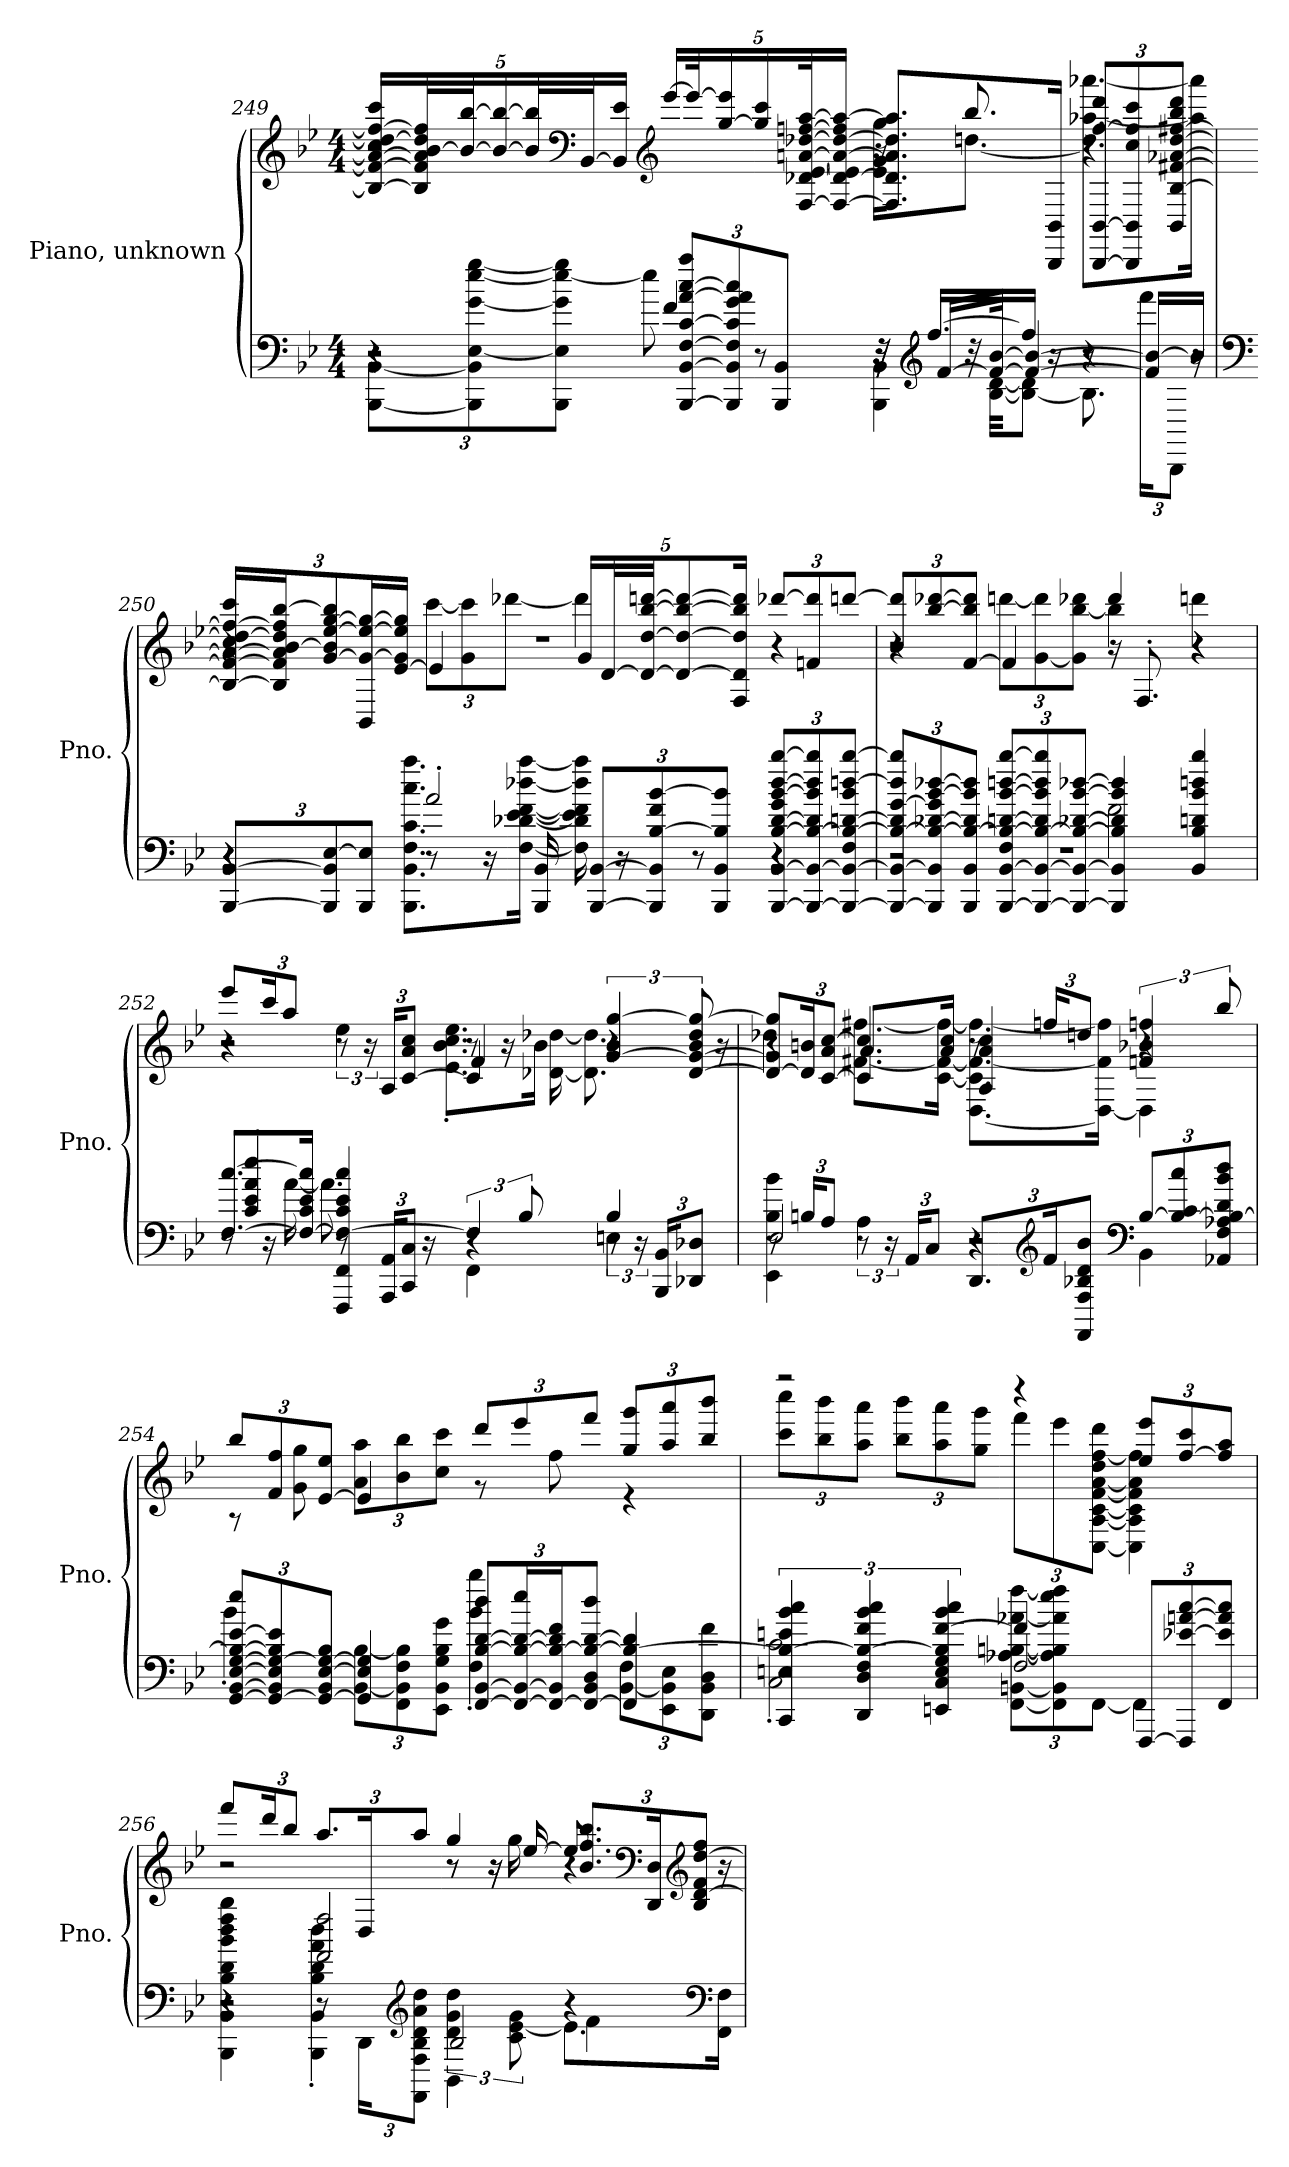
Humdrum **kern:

**kern	**kern
*part1	*part1
*staff2	*staff1
*I"Piano, unknown	*
*I'Pno.	*
!!LO:LB:g=z
*clefF4	*clefG2
*k[b-e-]	*k[b-e-]
*M4/4	*M4/4
=249	=249
*^	*^
*	*^	*	*^
*	*	*^	*	*	*
*	*	*	*Xbrackettup	*	*	*Xbrackettup
4r	2r	4r	[12BBB-\ [12BB-\L	2r	2r	20B-/_ 20f#/_ 20a-/_ 20cc/ 20dd/_ 20ff#/_ 20ccc/LL
.	.	.	.	.	.	40B-/] 40f#/] 40a-/] [40b-/ 40dd/] 40ff#/]L
.	.	.	.	.	.	40b-/_ [40bb-/J
.	.	.	12BBB-\] 12BB-\] [12E-\ [12g\ [12ee-\ [12gg\	.	.	.
.	.	.	.	.	.	20b-/_ 20bb-/_
.	.	.	.	.	.	40b-/] 40bb-/]L
.	.	.	12BBB-\ 12E-\] 12g\] 12ee-\_ 12gg\]J	.	.	.
*	*	*	*	*clefF4	*	*
.	.	.	.	.	.	[40BB-/J
.	.	.	.	.	.	20BB-/] 20e-/JJ
*	*	*	*	*clefG2	*	*
4f/	.	[12BBB-/ [12BB-/ [12F/ [12c/ [12a/ [12cc/ 12aa/L	8ee-\]	.	.	[20eee-/LL
.	.	.	.	.	.	40eee-/K_
.	.	.	.	.	.	[20gg/ 20eee-/]
.	.	12BBB-/] 12BB-/] 12F/] 12c/] 12g/ 12a/] 12cc/]	.	.	.	.
.	.	.	8r	.	.	20gg/] 20ccc/
.	.	12BBB-/ 12BB-/J	.	.	.	.
.	.	.	.	.	.	[40F/ [40d-X/ [40e-/ [40an/ [40dd-X/ [40ffn/ [40aa/K
.	.	.	.	.	.	20F/_ 20d-/_ 20e-/] 20a/_ 20dd-/_ 20ff/] 20aa/_JJ
32r	16r	32r	4BBB-\ 4BB-\	16r	16e-\ 16g\ 16gg\KL	8.F/] 8.d-/] 8.a/] 8.dd-/] 8.aa/]L
*clefG2	*	*	*	*	*	*
[16.ff/LL	.	[16f/LL	.	.	.	.
.	32r	.	.	8.bb-/	[8.ddn\J	.
.	[32B-\ [32d\KKL	32f/_ [32b-/JJk	.	.	.	.
16ff/JJ]	8B-\_ 8d\]J	4f/_ 4b-/_	.	.	.	.
16r	.	.	.	.	.	16BBB-/ 16BB-/Jk
4r	8.B-\]	.	8r	4r	8.dd\] [8.aa-X\ [8.aaa-X\L	[12BBB-/ [12BB-/ [12ff/ 12ddd/L
.	.	.	.	.	.	12BBB-/] 12BB-/] 12cc/ 12ff/] 12ccc/
.	.	16f/] 16b-/_LL	24fff\KL	.	.	.
.	.	.	12BBB-\J	.	.	12BB-/ [12B-/ [12f#X/ [12a-X/ [12dd/ [12ff#X/ 12bb-/ 12ddd/J
.	16r	16b-/JJ]	.	.	16aa-\] 16aaa-\]Jk	.
*v	*v	*v	*v	*	*	*
!!LO:LB:g=z	!!	!!
=250	=250	=250	=250
*clefF4	*	*	*
*^	*	*	*
*	*^	*	*	*
4r	4r	[12BBB-/ [12BB-/L	1r	4r	24B-/_ 24f#/_ 24a-/_ 24cc/ 24dd/_ 24ff#/_ 24ccc/LL
.	.	.	.	.	24B-/] 24f#/] 24a-/] [24b-/ 24dd/] 24ff#/] [24bb-/J
.	.	12BBB-/] 12BB-/] [12E-/	.	.	[12g/ 12b-/] [12ee-/ [12gg/ 12bb-/]
.	.	12BBB-/ 12E-/]J	.	.	24BB-/ 24g/_ 24ee-/_ 24gg/_L
.	.	.	.	.	[24e-/ 24g/] 24ee-/] 24gg/]JJ
2a'/	8.BBB-\ 8.BB-\ 8.F\ 8.c\ 8.cc\ 8.aa\L	8r	.	[12ccc\L	4e-/]
.	.	.	.	12g\ 12ccc\]	.
.	.	16r	.	.	.
.	.	.	.	[12ddd-X\J	.
.	[16F\ [16d-X\ [16e-\ [16f\ [16dd-X\ [16aa\Jk	16BBB-/ 16BB-/	.	.	.
.	16F\] 16d-\] 16e-\] 16f\] 16dd-\] 16aa\]	[12BBB-/ [12BB-/L	.	4ddd-\]	20g/LL
.	.	.	.	.	[40d/L
.	16r	.	.	.	.
.	.	.	.	.	40d/_ [40dd/ [40bb-/ [40dddn/JJ
.	.	12BBB-/] 12BB-/] [12B-/ 12f/ [12b-/	.	.	.
.	.	.	.	.	10d/_ 10dd/_ 10bb-/_ 10ddd/_
.	8r	.	.	.	.
.	.	12BBB-/ 12BB-/ 12B-/] 12b-/]J	.	.	.
.	.	.	.	.	20F/ 20d/] 20dd/] 20bb-/] 20ddd/]Jk
4r	4r	[12BBB-/ [12BB-/ [12B-/ [12d-/ 12g/ [12b-/ [12dd-/ [12bb-/L	.	4r	[12ddd-X/L
.	.	12BBB-/_ 12BB-/_ 12B-/_ 12d-/] 12b-/] 12dd-/] 12bb-/]	.	.	12fn/ 12ddd-/]
.	.	12BBB-/_ 12BB-/_ 12F/ 12B-/_ [12dn/ 12b-/ [12ddn/ [12bb-/J	.	.	[12dddn/J
!!LO:PB:g=z	!!	!!
=251	=251	=251	=251	=251	=251
1r	2r	12BBB-/_ 12BB-/_ 12B-/_ 12d/] [12g/ 12dd/] 12bb-/]L	2r	4r	12b-/ 12ddd/]L
.	.	12BBB-/] 12BB-/] 12B-/_ [12d-X/ 12g/] [12b-/ [12dd-X/	.	.	[12bb-/ [12ddd-X/
.	.	12BBB-/ 12BB-/ 12B-/_ 12d-/] 12b-/] 12dd-/]J	.	.	[12f/ 12bb-/] 12ddd-/]J
.	.	[12BBB-/ [12BB-/ 12F/ 12B-/_ [12dn/ [12b-/ [12ddn/ [12bb-/L	.	[12dddn\L	4f/]
.	.	12BBB-/_ 12BB-/_ 12B-/_ 12d/] 12b-/] 12dd/] 12bb-/]	.	[12g\ 12ddd\]	.
.	.	12BBB-/_ 12BB-/_ 12B-/_ [12d-X/ [12b-/ [12dd-X/J	.	12g\] [12bb-\ 12ddd-X\J	.
.	2f\	4BBB-/] 4BB-/] 4B-/] 4d-/] 4b-/] 4dd-/]	4ddd-/	4bb-\]	16r
.	.	.	.	.	8.F'/
.	.	4BB-/ 4B-/ 4dn/ 4b-/ 4ddn/ 4bb-/	4r	4dddn\	4r
=252	=252	=252	=252	=252	=252
*	*	*	*	*	*^
[8.F/ [8.cc/L	8r	4c/' 4e-/' 4a/' 4ee-/'	8eee-/L	4r	2r	2r
.	16r	.	24ccc/K	.	.	.
.	.	.	12aa/J	.	.	.
16F/_ 16c/ 16e-/ 16cc/]Jk	[16a\	.	.	.	.	.
*	*	*	*brackettup	*	*	*
4FFF/ 4FF/ 4F/_ 4c/ 4e-/ 4cc/	8.a\]	8r	12r	4ee-\	.	.
.	.	.	24r	.	.	.
.	.	24AAA/ 24AA/KL	24A/KL	.	.	.
.	.	12CC/ 12C/J	[12c/ 12a/ 12cc/J	.	.	.
.	16r	.	.	.	.	.
*	*	*brackettup	*	*	*	*
4F/]	4FF\	6r	4c/]	8.e-\' 8.b-\' 8.cc\' 8.ee-\'L	4f/	8r
.	.	.	.	.	.	16r
.	.	12B-/	.	.	.	.
.	.	.	.	16b-\Jk	.	[16d-X\ [16dd-X\
4B-/	4En\	12r	[6g/ 6b-/ [6gg/	4r	4r	8.d-\] 8.dd-\]
.	.	24r	.	.	.	.
.	.	24BBB-/ 24BB-/KL	.	.	.	.
.	.	12DD-X/ 12D-X/J	[12d-/ 12g/_ 12b-/ 12dd-/ 12gg/_	.	.	.
.	.	.	.	.	.	16r
*	*	*	*	*	*v	*v
!!LO:LB:g=z
=253	=253	=253	=253	=253	=253
8r	4EE-\ 4B-\ 4b-\	2E-/	8d-/_ 8g/] 8gg/]L	4dd-X\	4r
*Xbrackettup	*	*	*Xbrackettup	*	*
24Bn/KL	.	.	24d-/] 24bn/K	.	.
12A/J	.	.	[12c/ 12a/ [12cc/J	.	.
*brackettup	*	*	*	*	*
12r	4A\	.	4c/] 4cc/]	[8.f#X\ [8.ff#X\L	8.a/L
24r	.	.	.	.	.
24AA/KL	.	.	.	.	.
12C/J	.	.	.	.	.
.	.	.	.	[16c\ 16f#\_ 16ff#\_Jk	16a/ 16cc/Jk
*Xbrackettup	*	*	*	*	*
12.DD/L	4r	2r	8r	[8.D\ 8.c\] 8.f#\_ 8.ff#\_L	4A/ 4a/ 4cc/
*clefG2	*	*	*	*	*
24f/K	.	.	24ffn/KL	.	.
12FF/ 12F/ 12B-X/ 12d/ 12b-/J	.	.	12ddn/J	.	.
.	.	.	.	16D\_ 16f#\] 16ff#\]Jk	.
*clefF4	*	*	*	*	*
*	*	*	*brackettup	*	*
[12B-/L	4BB-\	.	6fn/ 6b-X/ 6ffn/	4D\]	4r
12B-/_ 12c/ 12cc/	.	.	.	.	.
12AA-X/ 12F/ 12A-X/ 12B-/_ 12d/ 12b-/ 12dd/J	.	.	12bb-/	.	.
*	*v	*v	*	*	*
*	*	*v	*v	*v
!!LO:LB:g=z
=254	=254	=254
*	*	*Xbrackettup
*	*	*^
[12GG/ [12BB-/ [12E-/ [12G/ 12B-/_ [12e-/ 12ee-/L	4b-'\	12bb-/L	8r
12GG/_ 12BB-/] 12E-/] 12G/_ 12B-/] 12e-/]	.	12f/ 12ff/	.
.	.	.	8g\ 8gg\
12GG/_ 12BB-/ [12E-/ 12G/_ 12B-/J	.	[12e-/ 12ee-/J	.
4GG/] 4E-/] 4G/]	[12BB-\ [12B-\L	4e-/]	12a\ 12aa\L
.	12FF\ 12BB-\] 12F\ 12B-\]	.	12b-\ 12bb-\
.	12EE-\ 12BB-\ 12G\ 12B-\ 12g\J	.	12cc\ 12ccc\J
[12FF/ [12BB-/ [12B-/ [12d/ 12dd/L	4F\' 4b-\' 4bb-\'	12ddd/L	8r
24FF/_ 24BB-/_ 24B-/_ 24d/_ 24ee-/L	.	12eee-/	.
24FF/_ 24BB-/] 24B-/_ 24d/] 24f/J	.	.	8ff\
12FF/_ 12BB-/ 12D/ 12B-/_ [12d/ 12dd/J	.	12fff/J	.
4FF/] 4B-/_ 4d/]	[12BB-\ 12F\L	12gg/ 12ggg/L	4r
.	12EE-\ 12BB-\] 12E-\	12aa/ 12aaa/	.
.	12DD\ 12BB-\ 12D\ 12f\J	12bb-/ 12bbb-/J	.
*v	*v	*	*
=255	=255	=255
*brackettup	*	*
*^	*	*
*	*^	*	*
6CC/ 6En/ 6B-/_ 6en/ 6b-/ 6cc/	2C\' 2c\'	2r	2r	12ccc\ 12cccc\L
.	.	.	.	12bb-\ 12bbb-\
6DD/ 6D/ 6F/ 6B-/_ 6f/ 6b-/ 6cc/	.	.	.	12aa\ 12aaa\J
.	.	.	.	12bb-\ 12bbb-\L
6EEn/ 6C/ 6E/ 6G/ 6B-/] [6f/ 6b-/ 6cc/	.	.	.	12aa\ 12aaa\
.	.	.	.	12gg\ 12ggg\J
*	*Xbrackettup	*	*	*
4f/]	[12FF\ [12BBn\ [12A-X\ [12Bn\ [12a-X\ [12ff\L	2F/	4r	12fff\L
.	12FF\] 12BB\] 12A-\] 12B\] 12a-\] 12ee-\ 12ff\]	.	.	12eee-\
.	[12FF\J	.	.	[12C\ [12A\ [12c\ [12f\ [12a\ 12dd\ [12ff\ 12ddd\J
[12FFF/L	4FF\]	.	12ee-/ 12eee-/L	4C\] 4A\] 4c\] 4f\] 4a\] 4ff\]
12FFF/] [12e-X/ [12an/ [12cc/	.	.	[12ff/ 12ccc/	.
12FF/ 12e-/] 12a/] 12cc/]J	.	.	12ff/] 12aa/J	.
!!LO:LB:g=z
=256	=256	=256	=256	=256
*	*	*^	*	*^
4r	4BBB-\ 4BB-\ 4B-\ 4d\ 4b-\ 4dd\ 4ff\ 4bb-\	2r	4r	2r	2r	8fff/L
.	.	.	.	.	.	24ddd/K
.	.	.	.	.	.	12bb-/J
2f/ 2ff/	8r	.	4BBB-\' 4BB-\' 4B-\' 4d\' 4a\' 4dd\'	.	.	12.aa/L
.	24DD\KL	.	.	.	.	24D/K
*clefG2	*	*	*	*	*	*
.	12FF\ 12F\ 12B-\ 12d\ 12a\ 12dd\J	.	.	.	.	12aa/J
*	*brackettup	*	*	*	*	*
.	6d\ 6g\ 6dd\	2B-/	4BB-\	8r	8r	4gg/
.	.	.	.	16r	16r	.
.	12c\ [12e-\ 12g\	.	.	.	.	.
.	.	.	.	[16ee-/	16gg\	.
4r	8.e-\L]	.	4f\	8.ee-/]	4r	12.b-/ 12.ff/ 12.bb-/L
*	*	*	*	*clefF4	*	*
.	.	.	.	.	.	24DD/ 24D/K
*	*	*	*	*clefG2	*	*
.	.	.	.	.	.	12B-/ [12d/ 12f/ [12dd/ 12ff/J
*clefF4	*	*	*	*	*	*
.	16FF\ 16F\Jk	.	.	16r	.	.
*v	*v	*v	*v	*	*	*
*	*v	*v	*v
=	=
*-	*-
